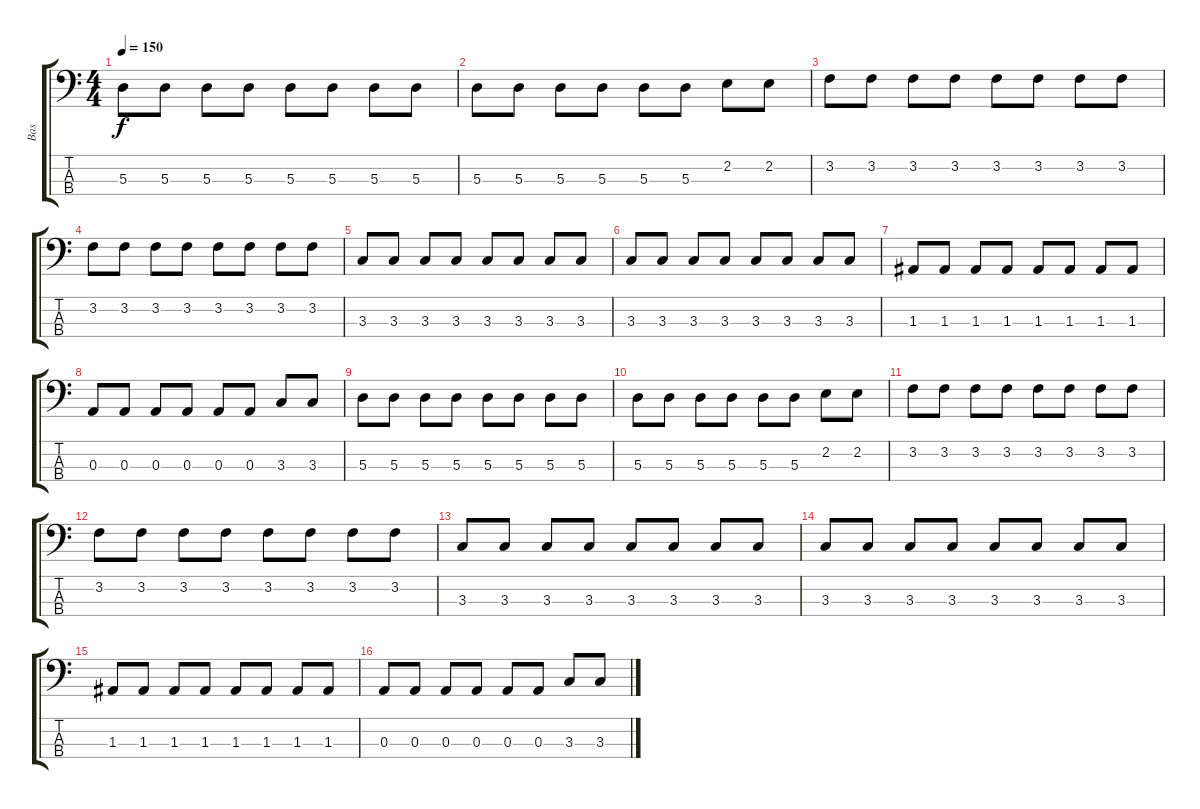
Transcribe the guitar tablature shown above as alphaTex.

\track ("Bas" "Bas") {instrument electricbasspick}
\staff {score tabs}
\tuning (G2 D2 A1 E1) {hide}
\ts (4 4)
\tempo 150
\clef f4
\ks c
5.3.8{dy f} 5.3.8 5.3.8 5.3.8 5.3.8 5.3.8 5.3.8 5.3.8 |
5.3.8 5.3.8 5.3.8 5.3.8 5.3.8 5.3.8 2.2.8 2.2.8 |
3.2.8 3.2.8 3.2.8 3.2.8 3.2.8 3.2.8 3.2.8 3.2.8 |
3.2.8 3.2.8 3.2.8 3.2.8 3.2.8 3.2.8 3.2.8 3.2.8 |
3.3.8 3.3.8 3.3.8 3.3.8 3.3.8 3.3.8 3.3.8 3.3.8 |
3.3.8 3.3.8 3.3.8 3.3.8 3.3.8 3.3.8 3.3.8 3.3.8 |
1.3.8 1.3.8 1.3.8 1.3.8 1.3.8 1.3.8 1.3.8 1.3.8 |
0.3.8 0.3.8 0.3.8 0.3.8 0.3.8 0.3.8 3.3.8 3.3.8 |
5.3.8 5.3.8 5.3.8 5.3.8 5.3.8 5.3.8 5.3.8 5.3.8 |
5.3.8 5.3.8 5.3.8 5.3.8 5.3.8 5.3.8 2.2.8 2.2.8 |
3.2.8 3.2.8 3.2.8 3.2.8 3.2.8 3.2.8 3.2.8 3.2.8 |
3.2.8 3.2.8 3.2.8 3.2.8 3.2.8 3.2.8 3.2.8 3.2.8 |
3.3.8 3.3.8 3.3.8 3.3.8 3.3.8 3.3.8 3.3.8 3.3.8 |
3.3.8 3.3.8 3.3.8 3.3.8 3.3.8 3.3.8 3.3.8 3.3.8 |
1.3.8 1.3.8 1.3.8 1.3.8 1.3.8 1.3.8 1.3.8 1.3.8 |
0.3.8 0.3.8 0.3.8 0.3.8 0.3.8 0.3.8 3.3.8 3.3.8
